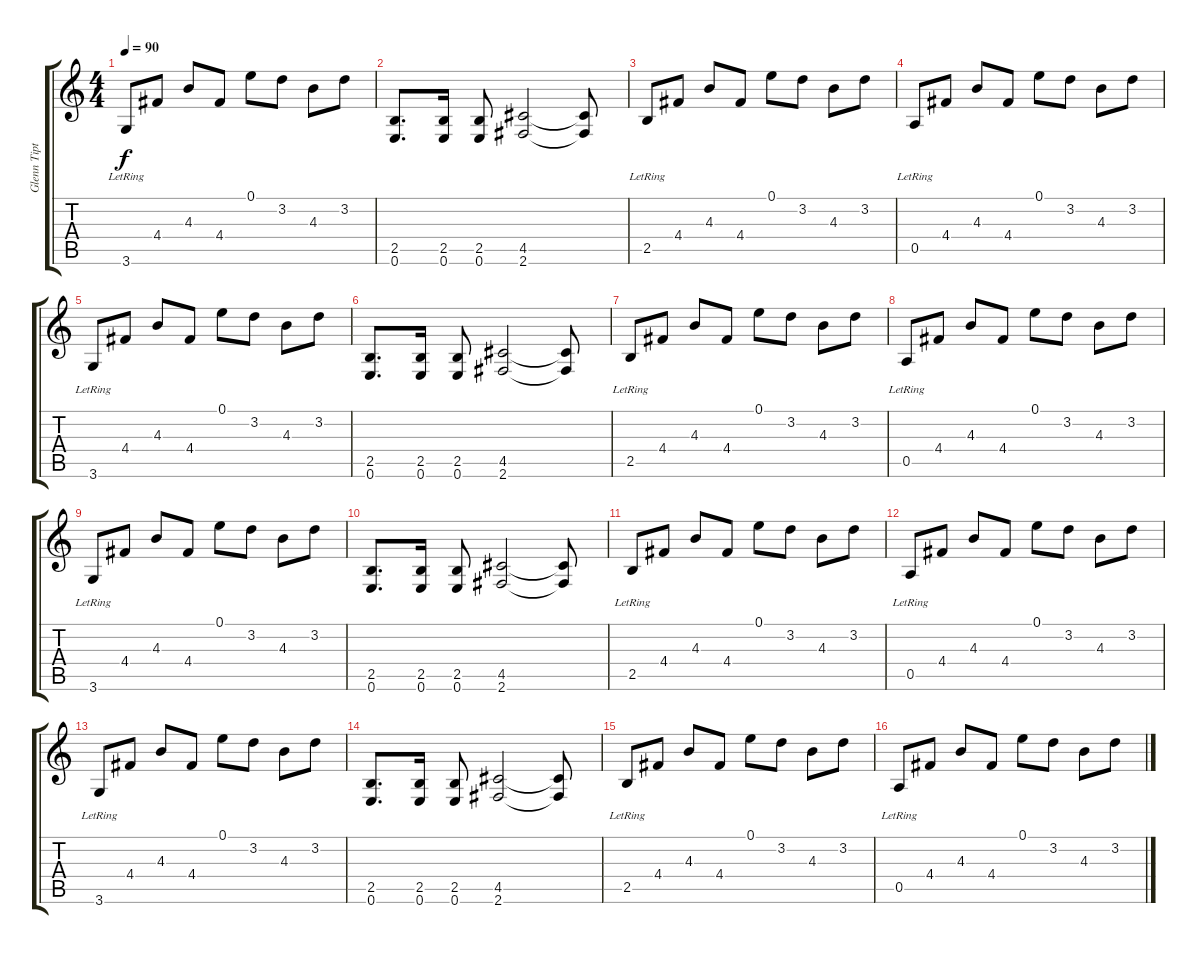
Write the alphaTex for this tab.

\track ("Glenn Tipton" "Glenn Tipt") {instrument acousticguitarnylon}
\staff {score tabs}
\tuning (E4 B3 G3 D3 A2 E2) {hide}
\ts (4 4)
\tempo 90
\clef g2
\ks c
3.6{lr}.8{dy f} 4.4.8 4.3.8 4.4.8 0.1.8 3.2.8 4.3.8 3.2.8 |
(2.5 0.6).8{d} (2.5 0.6).16 (2.5 0.6).8 (4.5 2.6).2 (4.5{t} 2.6{t}).8 |
2.5{lr}.8 4.4.8 4.3.8 4.4.8 0.1.8 3.2.8 4.3.8 3.2.8 |
0.5{lr}.8 4.4.8 4.3.8 4.4.8 0.1.8 3.2.8 4.3.8 3.2.8 |
3.6{lr}.8 4.4.8 4.3.8 4.4.8 0.1.8 3.2.8 4.3.8 3.2.8 |
(2.5 0.6).8{d} (2.5 0.6).16 (2.5 0.6).8 (4.5 2.6).2 (4.5{t} 2.6{t}).8 |
2.5{lr}.8 4.4.8 4.3.8 4.4.8 0.1.8 3.2.8 4.3.8 3.2.8 |
0.5{lr}.8 4.4.8 4.3.8 4.4.8 0.1.8 3.2.8 4.3.8 3.2.8 |
3.6{lr}.8 4.4.8 4.3.8 4.4.8 0.1.8 3.2.8 4.3.8 3.2.8 |
(2.5 0.6).8{d} (2.5 0.6).16 (2.5 0.6).8 (4.5 2.6).2 (4.5{t} 2.6{t}).8 |
2.5{lr}.8 4.4.8 4.3.8 4.4.8 0.1.8 3.2.8 4.3.8 3.2.8 |
0.5{lr}.8 4.4.8 4.3.8 4.4.8 0.1.8 3.2.8 4.3.8 3.2.8 |
3.6{lr}.8 4.4.8 4.3.8 4.4.8 0.1.8 3.2.8 4.3.8 3.2.8 |
(2.5 0.6).8{d} (2.5 0.6).16 (2.5 0.6).8 (4.5 2.6).2 (4.5{t} 2.6{t}).8 |
2.5{lr}.8 4.4.8 4.3.8 4.4.8 0.1.8 3.2.8 4.3.8 3.2.8 |
0.5{lr}.8 4.4.8 4.3.8 4.4.8 0.1.8 3.2.8 4.3.8 3.2.8
